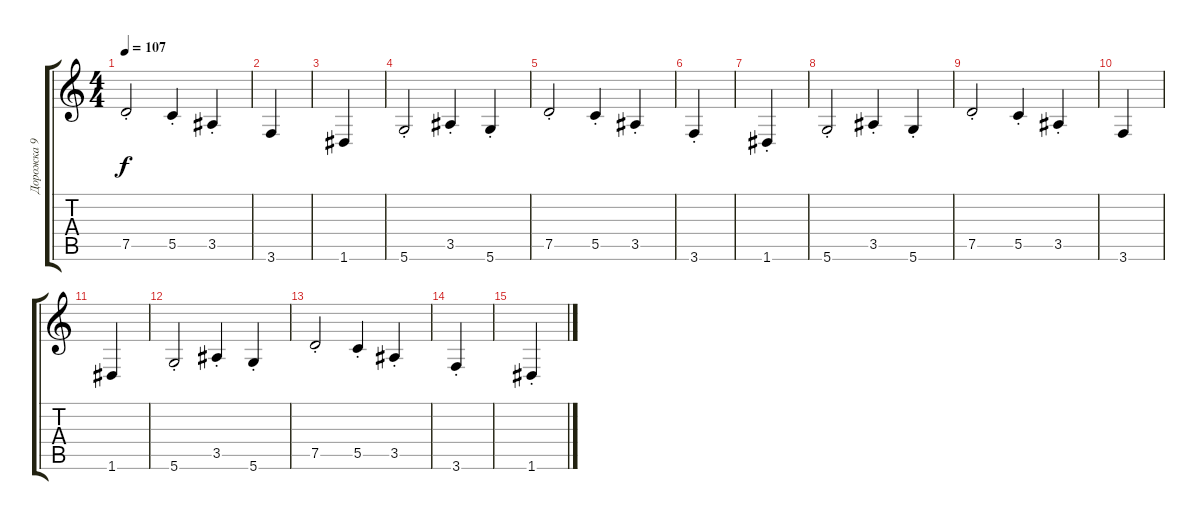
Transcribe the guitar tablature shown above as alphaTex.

\track ("Дорожка 9" "Дорожка 9") {instrument electricguitarclean}
\staff {score tabs}
\tuning (D4 A3 F3 C3 G2 D2) {hide}
\ts (4 4)
\tempo 107
\clef g2
\ks c
7.5{st}.2{dy f} 5.5{st}.4 3.5{st}.4 |
3.6.4 |
1.6.4 |
5.6{st}.2 3.5{st}.4 5.6{st}.4 |
7.5{st}.2 5.5{st}.4 3.5{st}.4 |
3.6{st}.4 |
1.6{st}.4 |
5.6{st}.2 3.5{st}.4 5.6{st}.4 |
7.5{st}.2 5.5{st}.4 3.5{st}.4 |
3.6.4 |
1.6.4 |
5.6{st}.2 3.5{st}.4 5.6{st}.4 |
7.5{st}.2 5.5{st}.4 3.5{st}.4 |
3.6{st}.4 |
1.6{st}.4
